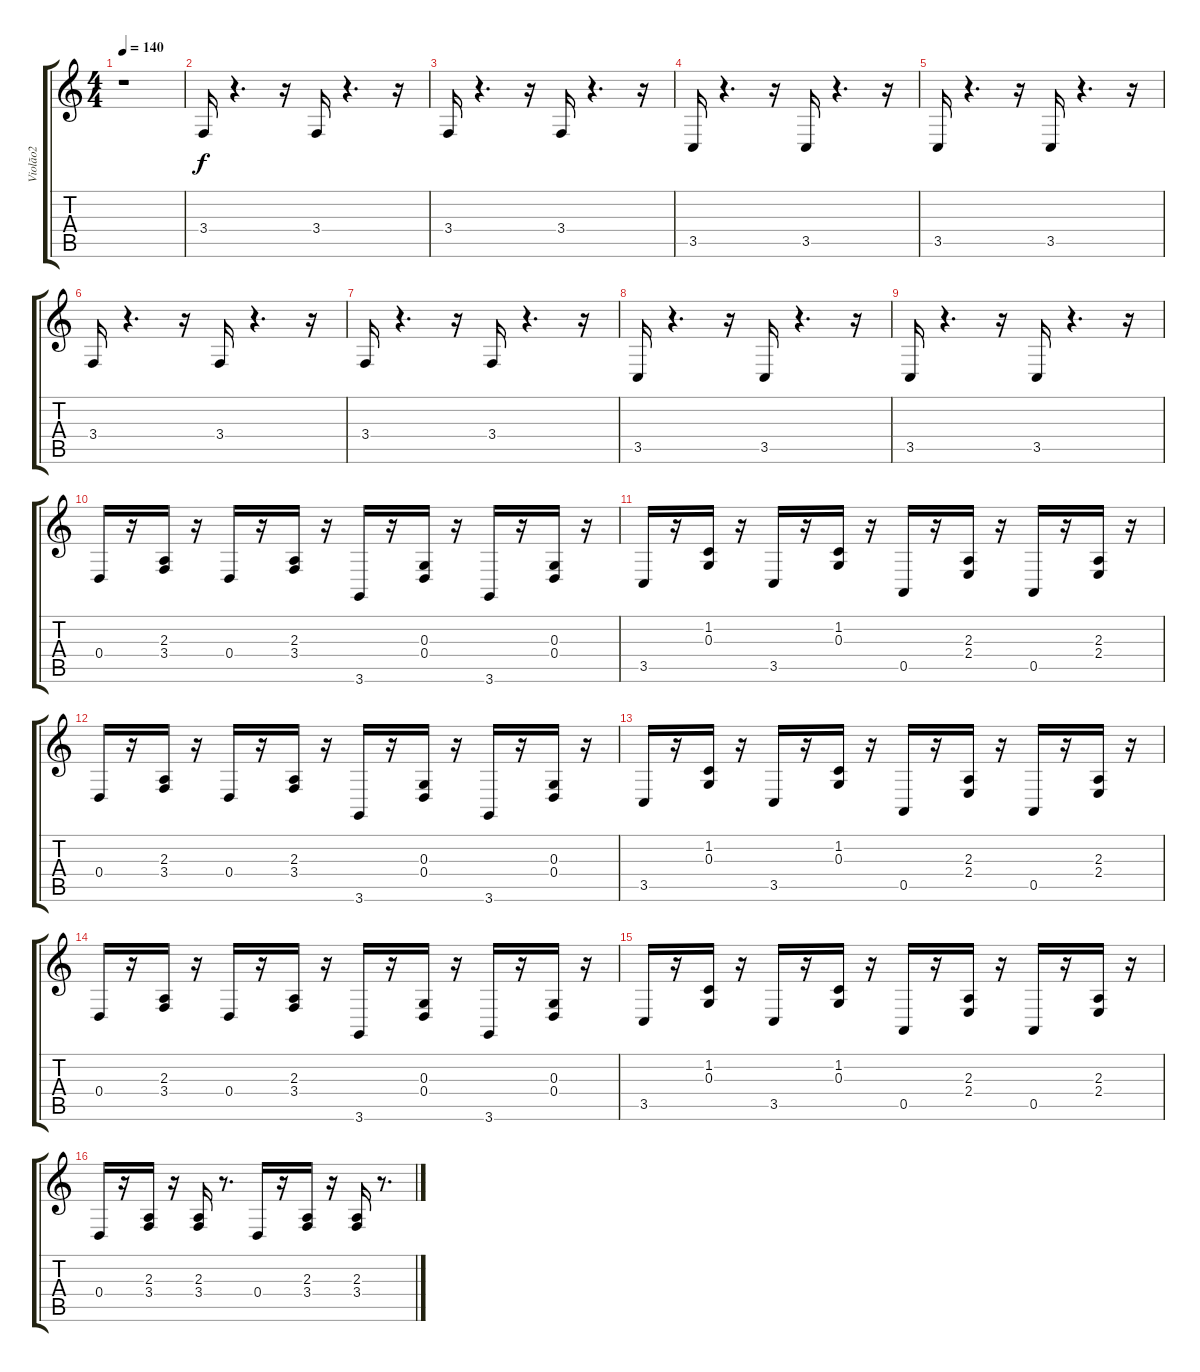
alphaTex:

\track ("Violão2" "Violão2") {instrument pizzicatostrings}
\staff {score tabs}
\tuning (E4 B3 G3 D3 A2 E2) {hide}
\ts (4 4)
\tempo 140
\clef g2
\ks c
r.1{dy f instrument pizzicatostrings} |
3.4.16 r.4{d} r.16 3.4.16 r.4{d} r.16 |
3.4.16 r.4{d} r.16 3.4.16 r.4{d} r.16 |
3.5.16 r.4{d} r.16 3.5.16 r.4{d} r.16 |
3.5.16 r.4{d} r.16 3.5.16 r.4{d} r.16 |
3.4.16 r.4{d} r.16 3.4.16 r.4{d} r.16 |
3.4.16 r.4{d} r.16 3.4.16 r.4{d} r.16 |
3.5.16 r.4{d} r.16 3.5.16 r.4{d} r.16 |
3.5.16 r.4{d} r.16 3.5.16 r.4{d} r.16 |
0.4.16 r.16 (2.3 3.4).16 r.16 0.4.16 r.16 (2.3 3.4).16 r.16 3.6.16 r.16 (0.3 0.4).16 r.16 3.6.16 r.16 (0.3 0.4).16 r.16 |
3.5.16 r.16 (1.2 0.3).16 r.16 3.5.16 r.16 (1.2 0.3).16 r.16 0.5.16 r.16 (2.3 2.4).16 r.16 0.5.16 r.16 (2.3 2.4).16 r.16 |
0.4.16 r.16 (2.3 3.4).16 r.16 0.4.16 r.16 (2.3 3.4).16 r.16 3.6.16 r.16 (0.3 0.4).16 r.16 3.6.16 r.16 (0.3 0.4).16 r.16 |
3.5.16 r.16 (1.2 0.3).16 r.16 3.5.16 r.16 (1.2 0.3).16 r.16 0.5.16 r.16 (2.3 2.4).16 r.16 0.5.16 r.16 (2.3 2.4).16 r.16 |
0.4.16 r.16 (2.3 3.4).16 r.16 0.4.16 r.16 (2.3 3.4).16 r.16 3.6.16 r.16 (0.3 0.4).16 r.16 3.6.16 r.16 (0.3 0.4).16 r.16 |
3.5.16 r.16 (1.2 0.3).16 r.16 3.5.16 r.16 (1.2 0.3).16 r.16 0.5.16 r.16 (2.3 2.4).16 r.16 0.5.16 r.16 (2.3 2.4).16 r.16 |
0.4.16 r.16 (2.3 3.4).16 r.16 (2.3 3.4).16 r.8{d} 0.4.16 r.16 (2.3 3.4).16 r.16 (2.3 3.4).16 r.8{d}
